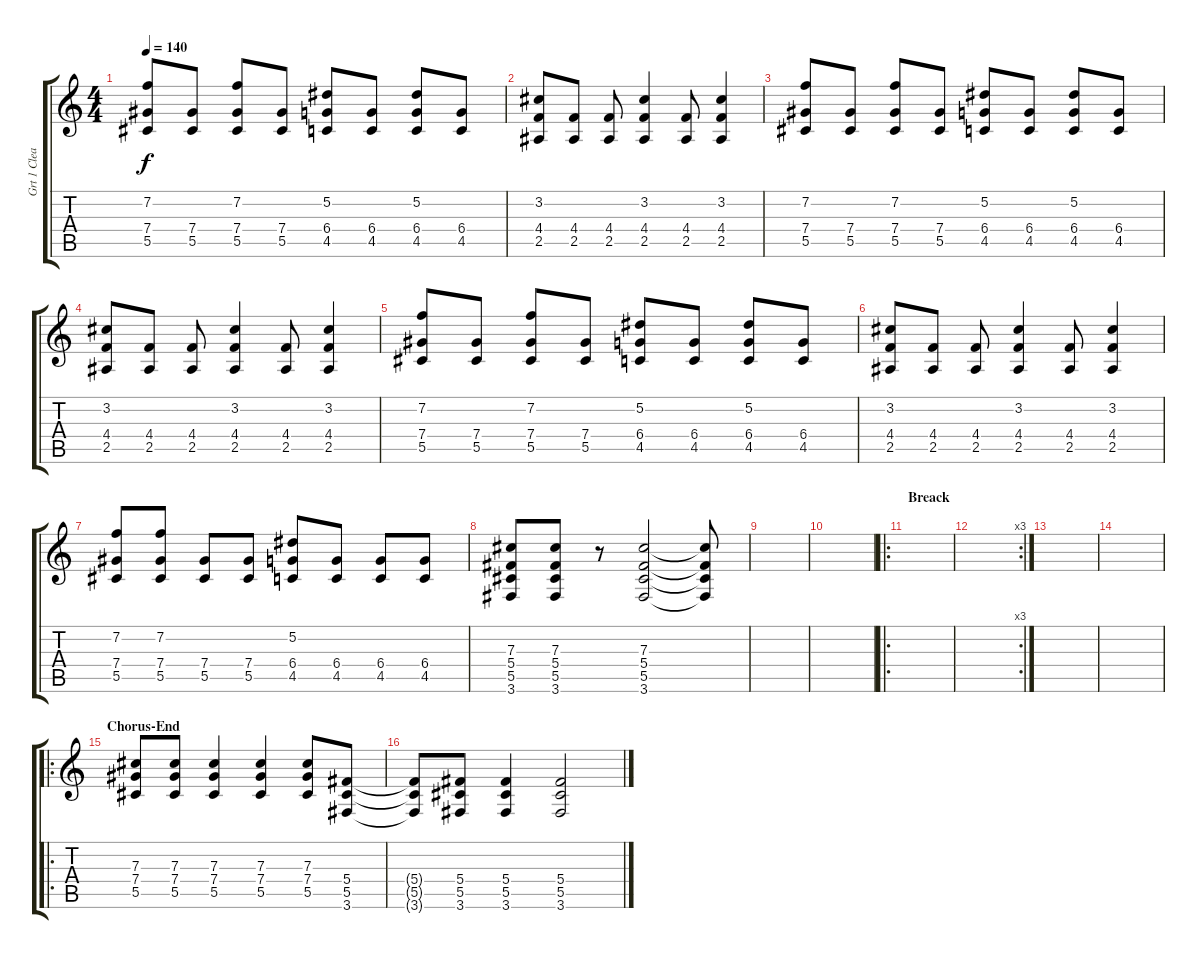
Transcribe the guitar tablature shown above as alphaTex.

\track ("Grt 1 Clean Muted" "Grt 1 Clea") {instrument electricguitarmuted}
\staff {score tabs}
\tuning (Eb4 Bb3 Gb3 Db3 Ab2 Eb2) {hide}
\ts (4 4)
\tempo 140
\clef g2
\ks c
(7.2 7.4 5.5).8{dy f} (7.4 5.5).8 (7.2 7.4 5.5).8 (7.4 5.5).8 (5.2 6.4 4.5).8 (6.4 4.5).8 (5.2 6.4 4.5).8 (6.4 4.5).8 |
(3.2 4.4 2.5).8 (4.4 2.5).8 (4.4 2.5).8 (3.2 4.4 2.5).4 (4.4 2.5).8 (3.2 4.4 2.5).4 |
(7.2 7.4 5.5).8 (7.4 5.5).8 (7.2 7.4 5.5).8 (7.4 5.5).8 (5.2 6.4 4.5).8 (6.4 4.5).8 (5.2 6.4 4.5).8 (6.4 4.5).8 |
(3.2 4.4 2.5).8 (4.4 2.5).8 (4.4 2.5).8 (3.2 4.4 2.5).4 (4.4 2.5).8 (3.2 4.4 2.5).4 |
(7.2 7.4 5.5).8 (7.4 5.5).8 (7.2 7.4 5.5).8 (7.4 5.5).8 (5.2 6.4 4.5).8 (6.4 4.5).8 (5.2 6.4 4.5).8 (6.4 4.5).8 |
(3.2 4.4 2.5).8 (4.4 2.5).8 (4.4 2.5).8 (3.2 4.4 2.5).4 (4.4 2.5).8 (3.2 4.4 2.5).4 |
(7.2 7.4 5.5).8 (7.2 7.4 5.5).8 (7.4 5.5).8 (7.4 5.5).8 (5.2 6.4 4.5).8 (6.4 4.5).8 (6.4 4.5).8 (6.4 4.5).8 |
(7.3 5.4 5.5 3.6).8 (7.3 5.4 5.5 3.6).8 r.8 (7.3 5.4 5.5 3.6).2 (7.3{t} 5.4{t} 5.5{t} 3.6{t}).8 |
|
|
\ro
\section ("" "Breack")
|
\rc 3
|
|
|
\ro
\section ("" "Chorus-End")
(7.3 7.4 5.5).8 (7.3 7.4 5.5).8 (7.3 7.4 5.5).4 (7.3 7.4 5.5).4 (7.3 7.4 5.5).8 (5.4 5.5 3.6).8 |
(5.4{t} 5.5{t} 3.6{t}).8 (5.4 5.5 3.6).8 (5.4 5.5 3.6).4 (5.4 5.5 3.6).2
